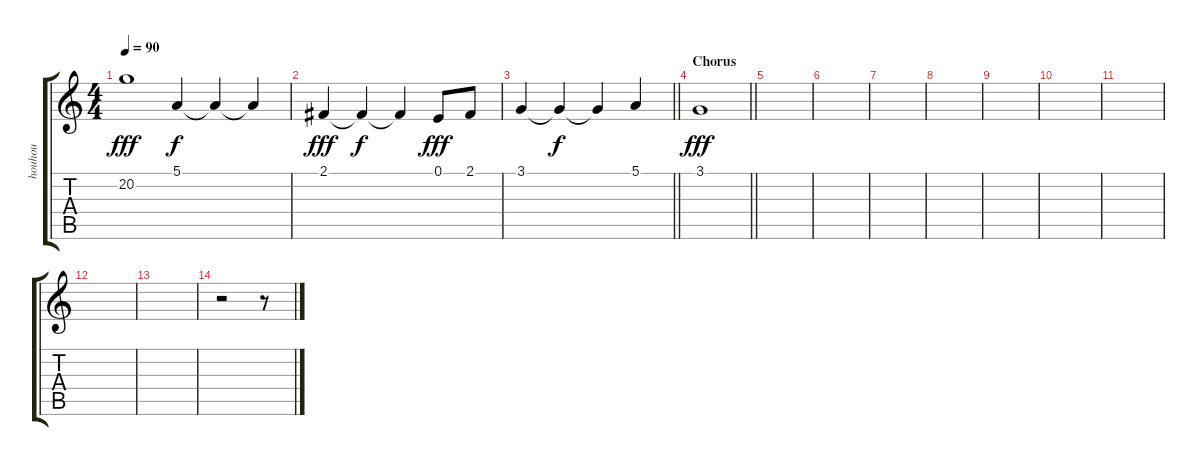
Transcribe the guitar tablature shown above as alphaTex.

\track ("houhou" "houhou") {instrument synthvoice}
\staff {score tabs}
\tuning (E4 B3 G3 D3 A2 E2) {hide}
\ts (4 4)
\tempo 90
\clef g2
\ks c
20.2.1{dy fff} 5.1{t}.4{dy f} 5.1{t}.4 5.1{t}.4 |
2.1.4{dy fff} 2.1{t}.4{dy f} 2.1{t}.4 0.1.8{dy fff} 2.1.8 |
\barLineRight lightlight
3.1.4 3.1{t}.4{dy f} 3.1{t}.4 5.1.4 |
\section ("" "Chorus")
\barLineRight lightlight
3.1.1{dy fff} |
|
|
|
|
|
|
|
|
|
r.2 r.8
